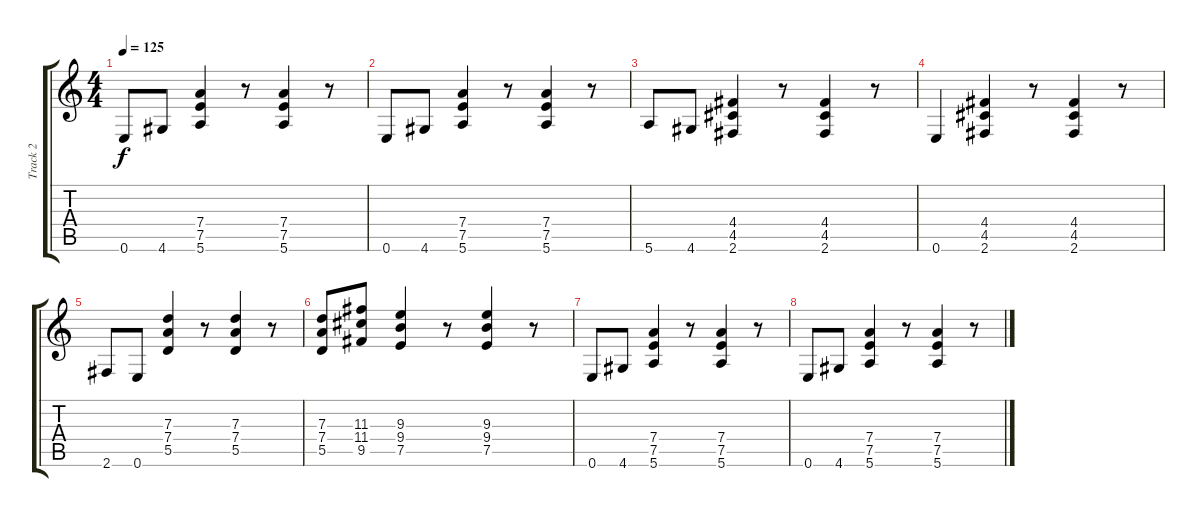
\track ("Track 2" "Track 2") {instrument overdrivenguitar}
\staff {score tabs}
\tuning (E4 B3 G3 D3 A2 E2) {hide}
\ts (4 4)
\tempo 125
\clef g2
\ks c
0.6.8{dy f} 4.6.8 (7.4 7.5 5.6).4 r.8 (7.4 7.5 5.6).4 r.8 |
0.6.8 4.6.8 (7.4 7.5 5.6).4 r.8 (7.4 7.5 5.6).4 r.8 |
5.6.8 4.6.8 (4.4 4.5 2.6).4 r.8 (4.4 4.5 2.6).4 r.8 |
0.6.4 (4.4 4.5 2.6).4 r.8 (4.4 4.5 2.6).4 r.8 |
2.6.8 0.6.8 (7.3 7.4 5.5).4 r.8 (7.3 7.4 5.5).4 r.8 |
(7.3 7.4 5.5).8 (11.3 11.4 9.5).8 (9.3 9.4 7.5).4 r.8 (9.3 9.4 7.5).4 r.8 |
0.6.8 4.6.8 (7.4 7.5 5.6).4 r.8 (7.4 7.5 5.6).4 r.8 |
0.6.8 4.6.8 (7.4 7.5 5.6).4 r.8 (7.4 7.5 5.6).4 r.8
